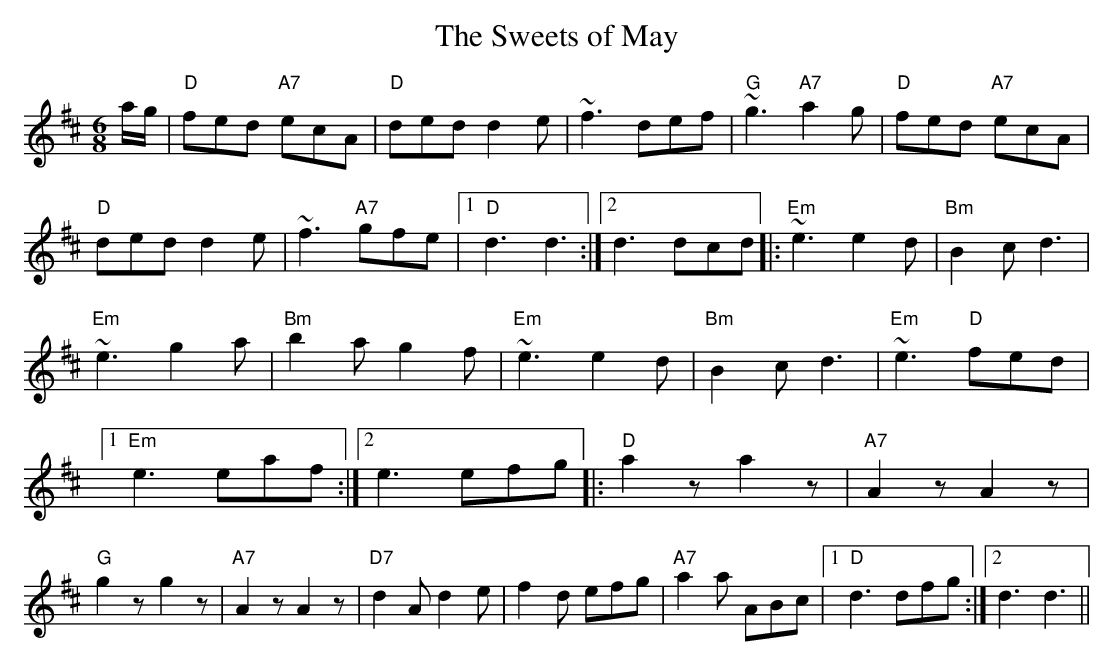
X:1
T:Sweets of May, The
M:6/8
K:D
a/2g/2|"D"fed "A7"ecA|"D"ded d2e|~f3 def|"G"~g3 "A7"a2g|\
"D"fed "A7"ecA|"D"ded d2e|~f3 "A7"gfe|1 "D"d3 d3:|2 d3 dcd|:\
"Em"~e3 e2d|"Bm"B2c d3|"Em"~e3 g2a|"Bm"b2a g2f|\
"Em"~e3 e2d|"Bm"B2c d3|"Em"~e3 "D"fed|1 "Em"e3 eaf:|2 e3 efg|:\
"D"a2z a2z|"A7"A2z A2z|"G"g2z g2z|"A7"A2z A2z|\
"D7"d2A d2e|f2d efg|"A7"a2a ABc|1 "D"d3 dfg:|2 d3 d3||
